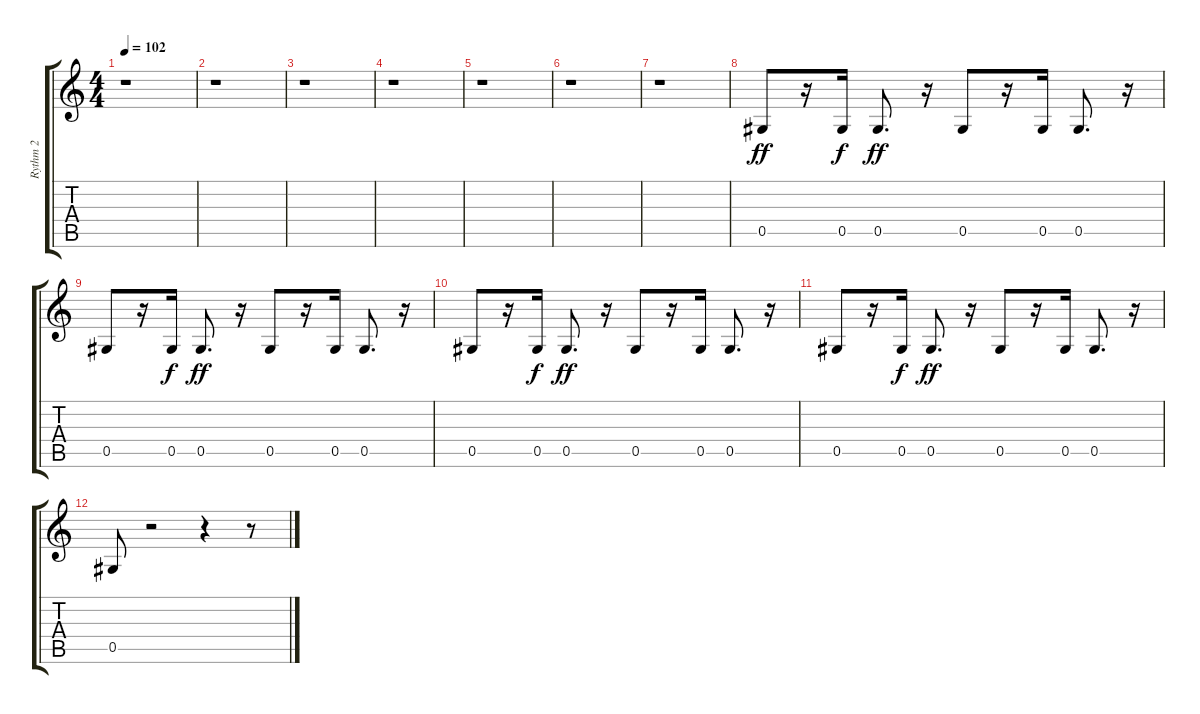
\track ("Rythm 2" "Rythm 2") {instrument electricguitarmuted}
\staff {score tabs}
\tuning (Eb4 Bb3 Gb3 Db3 Ab2 Eb2) {hide}
\ts (4 4)
\tempo 102
\clef g2
\ks c
r.1{dy ff} |
r.1 |
r.1 |
r.1 |
r.1 |
r.1 |
r.1 |
0.5.8 r.16 0.5.16{dy f} 0.5.8{d dy ff} r.16 0.5.8 r.16 0.5.16 0.5.8{d} r.16 |
0.5.8 r.16 0.5.16{dy f} 0.5.8{d dy ff} r.16 0.5.8 r.16 0.5.16 0.5.8{d} r.16 |
0.5.8 r.16 0.5.16{dy f} 0.5.8{d dy ff} r.16 0.5.8 r.16 0.5.16 0.5.8{d} r.16 |
0.5.8 r.16 0.5.16{dy f} 0.5.8{d dy ff} r.16 0.5.8 r.16 0.5.16 0.5.8{d} r.16 |
0.5.8 r.2 r.4 r.8
